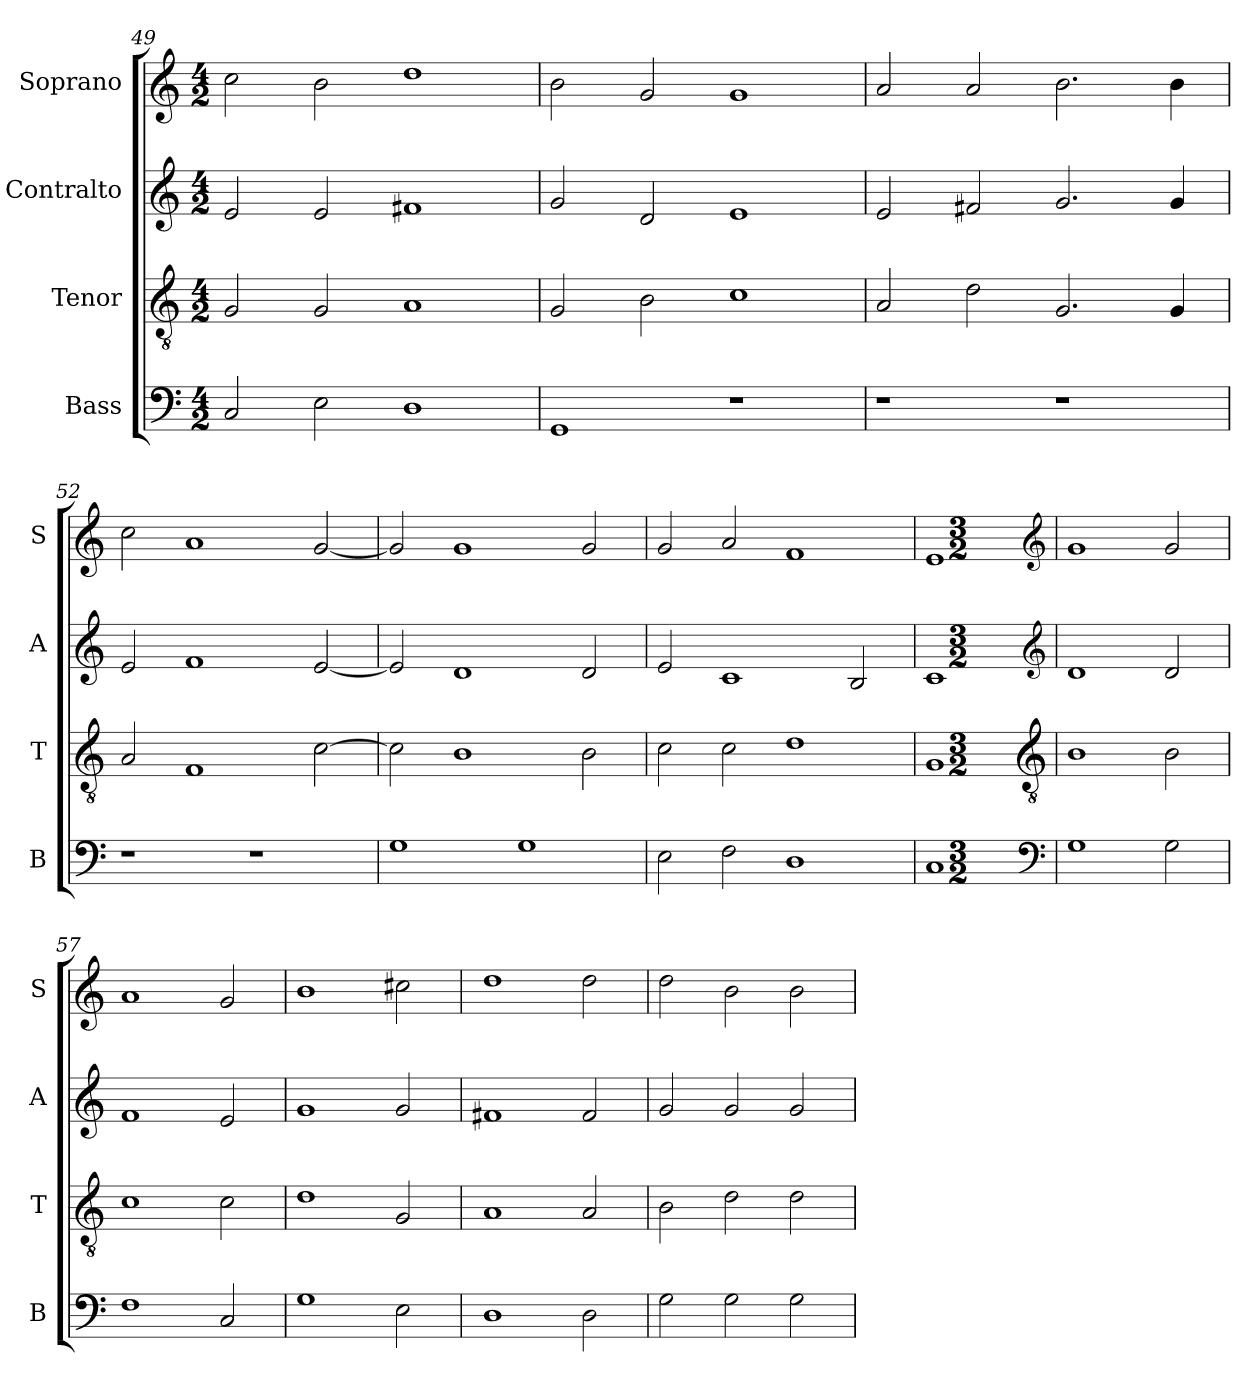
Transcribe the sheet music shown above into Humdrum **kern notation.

**kern	**kern	**kern	**kern
*part4	*part3	*part2	*part1
*staff4	*staff3	*staff2	*staff1
*I"Bass	*I"Tenor	*I"Contralto	*I"Soprano
*I'B	*I'T	*I'A	*I'S
*clefF4	*clefGv2	*clefG2	*clefG2
*k[]	*k[]	*k[]	*k[]
*G:mix	*G:mix	*G:mix	*G:mix
*M4/2	*M4/2	*M4/2	*M4/2
=49	=49	=49	=49
2C	2G	2e	2cc
2E	2G	2e	2b
1D	1A	1f#X	1dd
=50	=50	=50	=50
1GG	2G	2g	2b
.	2B	2d	2g
1r	1c	1e	1g
=51	=51	=51	=51
1r	2A	2e	2a
.	2d	2f#X	2a
1r	2.G	2.g	2.b
.	4G	4g	4b
=52	=52	=52	=52
1r	2A	2e	2cc
.	1F	1f	1a
1r	.	.	.
.	[2c	[2e	[2g
=53	=53	=53	=53
1G	2c]	2e]	2g]
.	1B	1d	1g
1G	.	.	.
.	2B	2d	2g
=54	=54	=54	=54
2E	2c	2e	2g
2F	2c	1c	2a
1D	1d	.	1f
.	.	2B	.
=55	=55	=55	=55
1C	1G	1c	1e
*clefF4	*clefGv2	*clefG2	*clefG2
*k[]	*k[]	*k[]	*k[]
*G:mix	*G:mix	*G:mix	*G:mix
*M3/2	*M3/2	*M3/2	*M3/2
=56	=56	=56	=56
1G	1B	1d	1g
2G	2B	2d	2g
=57	=57	=57	=57
1F	1c	1f	1a
2C	2c	2e	2g
=58	=58	=58	=58
1G	1d	1g	1b
2E	2G	2g	2cc#X
=59	=59	=59	=59
1D	1A	1f#X	1dd
2D	2A	2f#	2dd
=60	=60	=60	=60
2G	2B	2g	2dd
2G	2d	2g	2b
2G	2d	2g	2b
=	=	=	=
*-	*-	*-	*-
